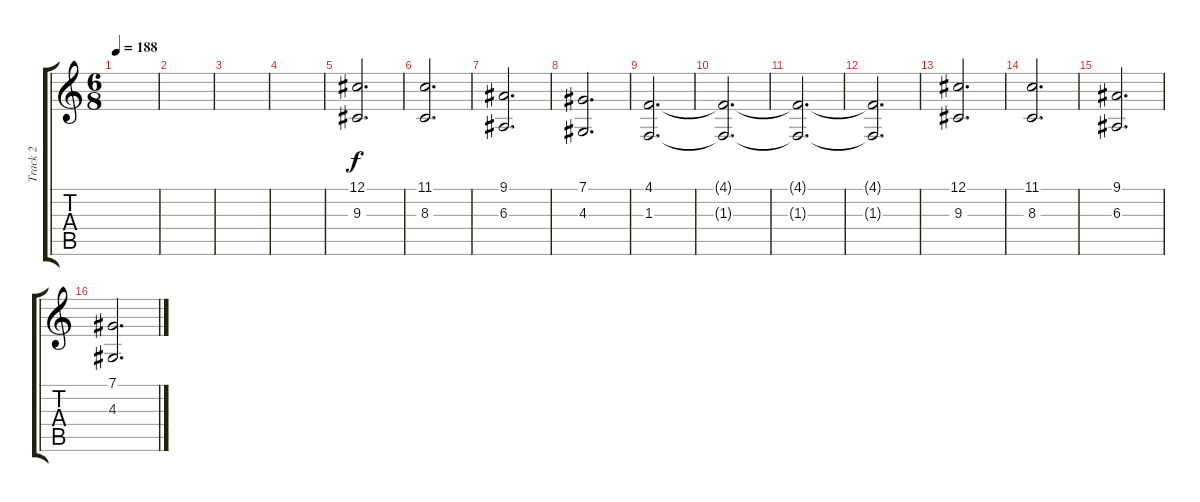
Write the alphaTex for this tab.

\track ("Track 2" "Track 2") {instrument acousticgrandpiano}
\staff {score tabs}
\tuning (Db4 Ab3 E3 B2 Gb2 Db2) {hide}
\ts (6 8)
\tempo 188
\clef g2
\ks c
|
|
|
|
(12.1 9.3).2{d} |
(11.1 8.3).2{d} |
(9.1 6.3).2{d} |
(7.1 4.3).2{d} |
(4.1 1.3).2{d} |
(4.1{t} 1.3{t}).2{d} |
(4.1{t} 1.3{t}).2{d} |
(4.1{t} 1.3{t}).2{d} |
(12.1 9.3).2{d} |
(11.1 8.3).2{d} |
(9.1 6.3).2{d} |
(7.1 4.3).2{d}
